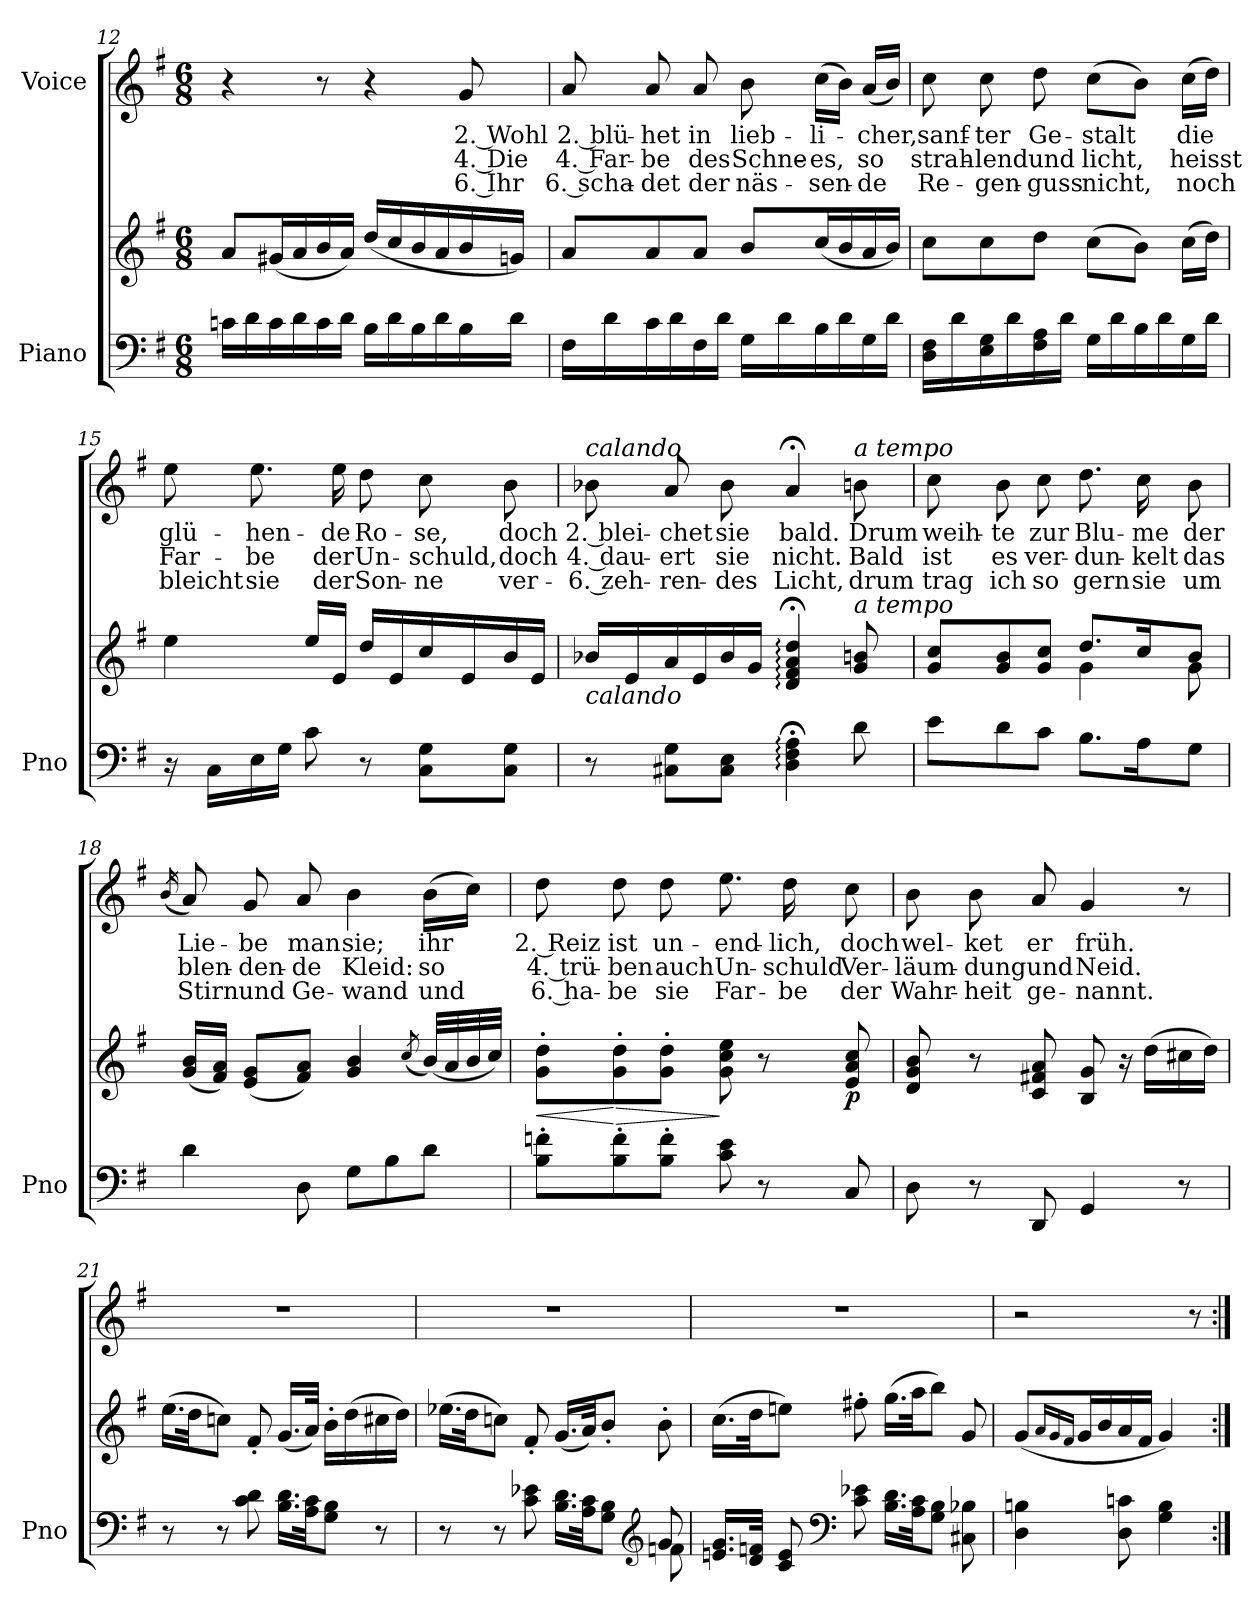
**kern	**kern	**dynam	**kern	**text	**text	**text
*part2	*part2	*part2	*part1	*part1	*part1	*part1
*staff3	*staff2	*staff2/3	*staff1	*staff1	*staff1	*staff1
*I"Piano	*	*	*I"Voice	*	*	*
*I'Pno	*	*	*	*	*	*
*clefF4	*clefG2	*	*clefG2	*	*	*
*k[f#]	*k[f#]	*	*k[f#]	*	*	*
*M6/8	*M6/8	*	*M6/8	*	*	*
=12	=12	=12	=12	=12	=12	=12
16cn\LL	8a/L	.	4r	.	.	.
16d\	.	.	.	.	.	.
16c\	(16g#X/L	.	.	.	.	.
16d\	16a/	.	.	.	.	.
16c\	16b/	.	8r	.	.	.
16d\JJ	16a/JJ)	.	.	.	.	.
16B\LL	(<16dd/LL	.	4r	.	.	.
16d\	16cc/	.	.	.	.	.
16B\	16b/	.	.	.	.	.
16d\	16a/	.	.	.	.	.
!	!	!	!	!LO:LY:b	!LO:LY:b	!LO:LY:b
16B\	16b/	.	8g/	2. Wohl	4. Die	6. Ihr
16d\JJ	16gn/JJ)	.	.	.	.	.
!!LO:PB:g=z
=13	=13	=13	=13	=13	=13	=13
!	!	!	!	!LO:LY:b	!LO:LY:b	!LO:LY:b
16F#\LL	8a/L	.	8a/	2. blü-	4. Far-	6. scha-
16d\	.	.	.	.	.	.
!	!	!	!	!LO:LY:b	!LO:LY:b	!LO:LY:b
16c\	8a/	.	8a/	-het	-be	-det
16d\	.	.	.	.	.	.
!	!	!	!	!LO:LY:b	!LO:LY:b	!LO:LY:b
16F#\	8a/J	.	8a/	in	des	der
16d\JJ	.	.	.	.	.	.
!	!	!	!	!LO:LY:b	!LO:LY:b	!LO:LY:b
16G\LL	8b/L	.	8b\	lieb-	Schne-	näs-
16d\	.	.	.	.	.	.
!	!	!	!	!LO:LY:b	!LO:LY:b	!LO:LY:b
16B\	(16cc/L	.	(16cc\LL	-li-	-es,	-sen-
16d\	16b/	.	16b\JJ)	.	.	.
!	!	!	!	!LO:LY:b	!LO:LY:b	!LO:LY:b
16G\	16a/	.	(16a/LL	-cher,	so	-de
16d\JJ	16b/JJ)	.	16b/JJ)	.	.	.
=14	=14	=14	=14	=14	=14	=14
!	!	!	!	!LO:LY:b	!LO:LY:b	!LO:LY:b
16D\ 16F#\LL	8cc\L	.	8cc\	sanf-	strah-	Re-
16d\	.	.	.	.	.	.
!	!	!	!	!LO:LY:b	!LO:LY:b	!LO:LY:b
16E\ 16G\	8cc\	.	8cc\	-ter	-lend	-gen-
16d\	.	.	.	.	.	.
!	!	!	!	!LO:LY:b	!LO:LY:b	!LO:LY:b
16F#\ 16A\	8dd\J	.	8dd\	Ge-	und	-guss
16d\JJ	.	.	.	.	.	.
!	!	!	!	!LO:LY:b	!LO:LY:b	!LO:LY:b
16G\LL	(8cc\L	.	(8cc\L	-stalt	licht,	nicht,
16d\	.	.	.	.	.	.
16B\	8b\J)	.	8b\J)	.	.	.
16d\	.	.	.	.	.	.
!	!	!	!	!LO:LY:b	!LO:LY:b	!LO:LY:b
16G\	(16cc\LL	.	(16cc\LL	die	heisst	noch
16d\JJ	16dd\JJ)	.	16dd\JJ)	.	.	.
!!LO:LB:g=z
=15	=15	=15	=15	=15	=15	=15
!	!	!	!	!LO:LY:b	!LO:LY:b	!LO:LY:b
16r	4ee\	.	8ee\	glü-	Far-	bleicht
16C\LL	.	.	.	.	.	.
!	!	!	!	!LO:LY:b	!LO:LY:b	!LO:LY:b
16E\	.	.	8.ee\	-hen-	-be	sie
16G\JJ	.	.	.	.	.	.
8c\	16ee/LL	.	.	.	.	.
!	!	!	!	!LO:LY:b	!LO:LY:b	!LO:LY:b
.	16e/JJ	.	16ee\	-de	der	der
!	!	!	!	!LO:LY:b	!LO:LY:b	!LO:LY:b
8r	16dd/LL	.	8dd\	Ro-	Un-	Son-
.	16e/	.	.	.	.	.
!	!	!	!	!LO:LY:b	!LO:LY:b	!LO:LY:b
8C\ 8G\L	16cc/	.	8cc\	-se,	-schuld,	-ne
.	16e/	.	.	.	.	.
!	!	!	!	!LO:LY:b	!LO:LY:b	!LO:LY:b
8C\ 8G\J	16b/	.	8b\	doch	doch	ver-
.	16e/JJ	.	.	.	.	.
!!LO:LB:g=z
=16	=16	=16	=16	=16	=16	=16
!	!	!	!LO:TX:a:i:t=calando	!	!	!
!	!LO:TX:b:i:t=calando	!	!	!	!	!
!	!	!	!	!LO:LY:b	!LO:LY:b	!LO:LY:b
8r	16b-X/LL	.	8b-X\	2. blei-	4. dau-	-6. zeh-
.	16e/	.	.	.	.	.
!	!	!	!	!LO:LY:b	!LO:LY:b	!LO:LY:b
8C#X\ 8G\L	16a/	.	8a/	-chet	-ert	-ren-
.	16e/	.	.	.	.	.
!	!	!	!	!LO:LY:b	!LO:LY:b	!LO:LY:b
8C#\ 8E\J	16b-/	.	8b-\	sie	sie	-des
.	16g/JJ	.	.	.	.	.
!	!	!	!	!LO:LY:b	!LO:LY:b	!LO:LY:b
4D\:;< 4F#\:;< 4A\:;<	4d/:;< 4f#/:;< 4a/:;< 4dd/:;<	.	4a;</	bald.	nicht.	Licht,
!	!	!	!LO:TX:a:i:t=a tempo	!	!	!
!	!LO:TX:a:i:t=a tempo	!	!	!	!	!
!	!	!	!	!LO:LY:b	!LO:LY:b	!LO:LY:b
8d\	8g/ 8bn/	.	8bn\	Drum	Bald	drum
=17	=17	=17	=17	=17	=17	=17
*	*^	*	*	*	*	*
!	!	!	!	!	!LO:LY:b	!LO:LY:b	!LO:LY:b
8e\L	8g/ 8cc/L	4.ryy	.	8cc\	weih-	ist	trag
!	!	!	!	!	!LO:LY:b	!LO:LY:b	!LO:LY:b
8d\	8g/ 8b/	.	.	8b\	-te	es	ich
!	!	!	!	!	!LO:LY:b	!LO:LY:b	!LO:LY:b
8c\J	8g/ 8cc/J	.	.	8cc\	zur	ver-	so
!	!	!	!	!	!LO:LY:b	!LO:LY:b	!LO:LY:b
8.B\L	8.dd/L	4g\	.	8.dd\	Blu-	-dun-	gern
!	!	!	!	!	!LO:LY:b	!LO:LY:b	!LO:LY:b
16A\K	16cc/K	.	.	16cc\	-me	-kelt	sie
!	!	!	!	!	!LO:LY:b	!LO:LY:b	!LO:LY:b
8G\J	8b/J	8g\	.	8b\	der	das	um
*	*v	*v	*	*	*	*	*
=18	=18	=18	=18	=18	=18	=18
.	.	.	(16qb/	.	.	.
!	!	!	!	!LO:LY:b	!LO:LY:b	!LO:LY:b
4d\	(16g/ 16b/LL	.	8a/)	Lie-	blen-	Stirn
.	16f#/ 16a/JJ)	.	.	.	.	.
!	!	!	!	!LO:LY:b	!LO:LY:b	!LO:LY:b
.	(8e/ 8g/L	.	8g/	-be	-den-	und
!	!	!	!	!LO:LY:b	!LO:LY:b	!LO:LY:b
8D\	8f#/ 8a/J)	.	8a/	man	-de	Ge-
!	!	!	!	!LO:LY:b	!LO:LY:b	!LO:LY:b
8G\L	4g/ 4b/	.	4b\	sie;	Kleid:	-wand
8B\	.	.	.	.	.	.
.	(8qcc/	.	.	.	.	.
!	!	!	!	!LO:LY:b	!LO:LY:b	!LO:LY:b
8d\J	(32b/LLL)	.	(16b\LL	ihr	so	und
.	32a/	.	.	.	.	.
.	32b/	.	16cc\JJ)	.	.	.
.	32cc/JJJ)	.	.	.	.	.
!!LO:LB:g=z
=19	=19	=19	=19	=19	=19	=19
!	!	!LO:HP:b	!	!LO:LY:b	!LO:LY:b	!LO:LY:b
8B\' 8fn\'L	8g\' 8dd\'L	<	8dd\	2. Reiz	4. trü-	6. ha-
!	!	!LO:HP:n=1:b	!	!LO:LY:b	!LO:LY:b	!LO:LY:b
8B\' 8f\'	8g\' 8dd\'	[ >	8dd\	ist	-ben	-be
!	!	!	!	!LO:LY:b	!LO:LY:b	!LO:LY:b
8B\' 8f\'J	8g\' 8dd\'J	.	8dd\	un-	auch	sie
!	!	!	!	!LO:LY:b	!LO:LY:b	!LO:LY:b
8c\ 8e\	8g\ 8cc\ 8ee\	]	8.ee\	-end-	Un-	Far-
8r	8r	.	.	.	.	.
!	!	!	!	!LO:LY:b	!LO:LY:b	!LO:LY:b
.	.	.	16dd\	-lich,	-schuld	-be
!	!	!LO:DY:b	!	!LO:LY:b	!LO:LY:b	!LO:LY:b
8C/	8e/ 8a/ 8cc/	p	8cc\	doch	Ver-	der
=20	=20	=20	=20	=20	=20	=20
!	!	!	!	!LO:LY:b	!LO:LY:b	!LO:LY:b
8D\	8d/ 8g/ 8b/	.	8b\	wel-	-läum-	Wahr-
!	!	!	!	!LO:LY:b	!LO:LY:b	!LO:LY:b
8r	8r	.	8b\	-ket	-dung	-heit
!	!	!	!	!LO:LY:b	!LO:LY:b	!LO:LY:b
8DD/	8c/ 8f#X/ 8a/	.	8a/	er	und	ge-
!	!	!	!	!LO:LY:b	!LO:LY:b	!LO:LY:b
4GG/	8B/ 8g/	.	4g/	früh.	Neid.	-nannt.
.	16r	.	.	.	.	.
.	(16dd\LL	.	.	.	.	.
8r	16cc#X\	.	8r	.	.	.
.	16dd\JJ)	.	.	.	.	.
=21	=21	=21	=21	=21	=21	=21
8r	(16.ee\LL	.	2.r	.	.	.
.	32dd\JK	.	.	.	.	.
8r	8ccn\J)	.	.	.	.	.
8c\ 8d\	8f#'/	.	.	.	.	.
16.B\ 16.d\LL	(16.g/LL	.	.	.	.	.
32A\ 32c\JK	32a/JJk)	.	.	.	.	.
8G\ 8B\J	16b'\LL	.	.	.	.	.
.	(16dd\	.	.	.	.	.
8r	16cc#X\	.	.	.	.	.
.	16dd\JJ)	.	.	.	.	.
!!LO:PB:g=z
=22	=22	=22	=22	=22	=22	=22
*^	*	*	*	*	*	*
8r	8ryy	(16.ee-X\LL	.	2.r	.	.	.
.	.	32dd\JK	.	.	.	.	.
*v	*v	*	*	*	*	*	*
8r	8ccn\J)	.	.	.	.	.
8c\ 8e-X\	8f#'/	.	.	.	.	.
16.B\ 16.d\LL	(16.g/LL	.	.	.	.	.
32A\ 32c\JK	32a/JK)	.	.	.	.	.
8G\ 8B\J	8b'/J	.	.	.	.	.
*clefG2	*	*	*	*	*	*
*^	*	*	*	*	*	*
8g/	8fn\	8b'\	.	.	.	.	.
*v	*v	*	*	*	*	*	*
=23	=23	=23	=23	=23	=23	=23
16.en/ 16.g/LL	(16.cc\LL	.	2.r	.	.	.
32d/ 32fn/JJk	32dd\JK	.	.	.	.	.
8c/ 8e/	8een\J)	.	.	.	.	.
*clefF4	*	*	*	*	*	*
8c\ 8e-X\	8ff#X'\	.	.	.	.	.
16.B\ 16.d\LL	(16.gg\LL	.	.	.	.	.
32A\ 32c\JK	32aa\JK	.	.	.	.	.
8G\ 8B\J	8bb\J)	.	.	.	.	.
8C#X\ 8B-X\	8g/	.	.	.	.	.
=24	=24	=24	=24	=24	=24	=24
4D\ 4Bn\	(8g/L	.	2r	.	.	.
.	16qa/LL	.	.	.	.	.
.	16qg/	.	.	.	.	.
.	16qf#/JJ	.	.	.	.	.
.	16g/L	.	.	.	.	.
.	16b/	.	.	.	.	.
8D\ 8cn\	16a/	.	.	.	.	.
.	16f#/JJ	.	.	.	.	.
4G\ 4B\	4g/)	.	.	.	.	.
.	.	.	8r	.	.	.
=:|!	=:|!	=:|!	=:|!	=:|!	=:|!	=:|!
*-	*-	*-	*-	*-	*-	*-
